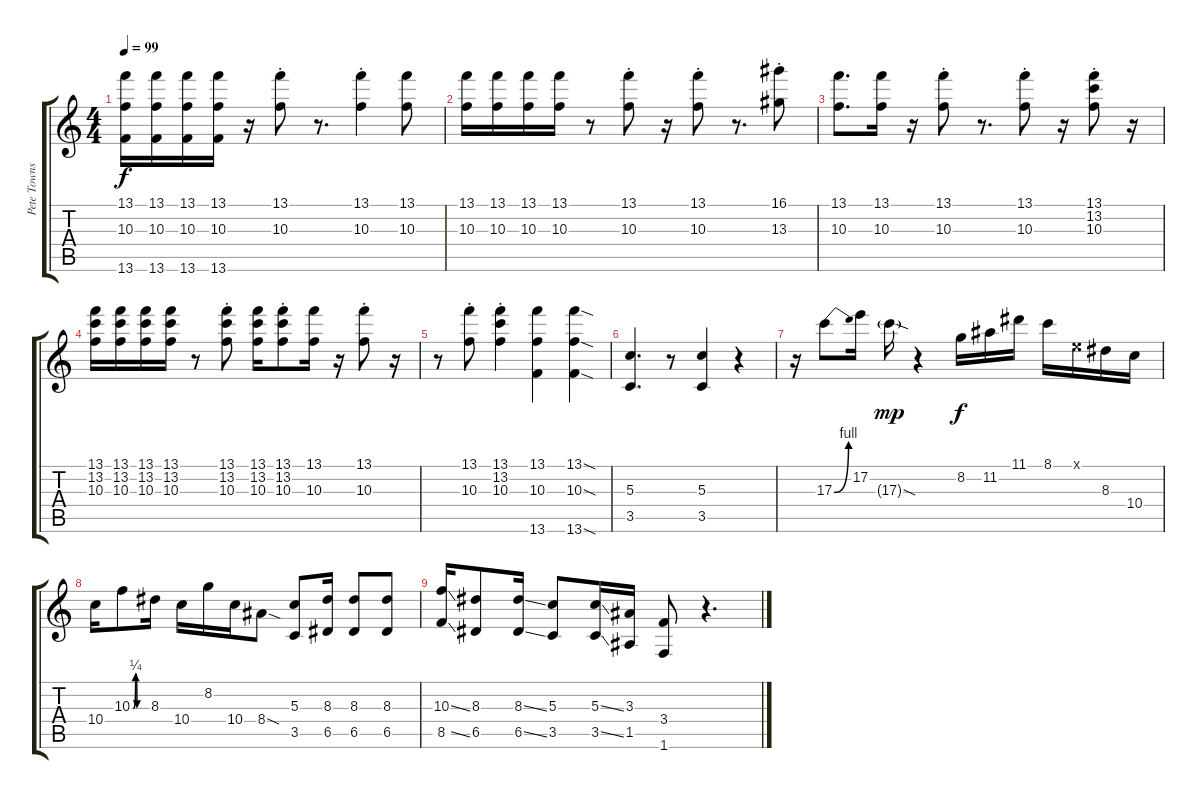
\track ("Pete Townshend" "Pete Towns") {instrument overdrivenguitar}
\staff {score tabs}
\tuning (E4 B3 G3 D3 A2 E2) {hide}
\ts (4 4)
\tempo 99
\clef g2
\ks c
(13.1 10.3 13.6).16{dy f} (13.1 10.3 13.6).16 (13.1 10.3 13.6).16 (13.1 10.3 13.6).16 r.16 (13.1{st} 10.3{st}).8 r.8{d} (13.1{st} 10.3{st}).4 (13.1 10.3).8 |
(13.1 10.3).16 (13.1 10.3).16 (13.1 10.3).16 (13.1 10.3).16 r.8 (13.1{st} 10.3{st}).8 r.16 (13.1{st} 10.3{st}).8 r.8{d} (16.1{st} 13.3{st}).8 |
(13.1 10.3).8{d} (13.1 10.3).16 r.16 (13.1{st} 10.3{st}).8 r.8{d} (13.1{st} 10.3{st}).8 r.16 (13.1{st} 13.2{st} 10.3{st}).8 r.16 |
(13.1 13.2 10.3).16 (13.1 13.2 10.3).16 (13.1 13.2 10.3).16 (13.1 13.2 10.3).16 r.8 (13.1{st} 13.2 10.3{st}).8 (13.1 13.2 10.3).16 (13.1{st} 13.2 10.3{st}).8 (13.1 10.3).16 r.16 (13.1{st} 10.3{st}).8 r.16 |
r.8 (13.1{st} 10.3{st}).8 (13.1{st} 13.2{st} 10.3{st}).4 (13.1 10.3 13.6).4 (13.1{sod} 10.3{sod} 13.6{sod}).4 |
(5.3 3.5).4{d} r.8 (5.3 3.5).4 r.4 |
r.16 17.3{be (bend 0 0 60 4)}.8 17.2.16 17.3{sod g}.16{dy mp} r.4 8.2.16{dy f} 11.2.16 11.1.16 8.1.16 0.1{x}.16 8.3.16 10.4.16 |
10.4.16 10.3{be (custom 0 0 2 0 4 0 6 0 15 1 20 0 25 0 30 0 60 0)}.8 8.3.16 10.4.16 8.2.16 10.4.16 8.4{sod}.8 (5.3 3.5).8 (8.3 6.5).16 (8.3 6.5).8 (8.3 6.5).8 |
(10.3{ss} 8.5{ss}).16 (8.3 6.5).8 (8.3{ss} 6.5{ss}).16 (5.3 3.5).8 (5.3{ss} 3.5{ss}).16 (3.3 1.5).16 (3.4 1.6).8 r.4{d}
